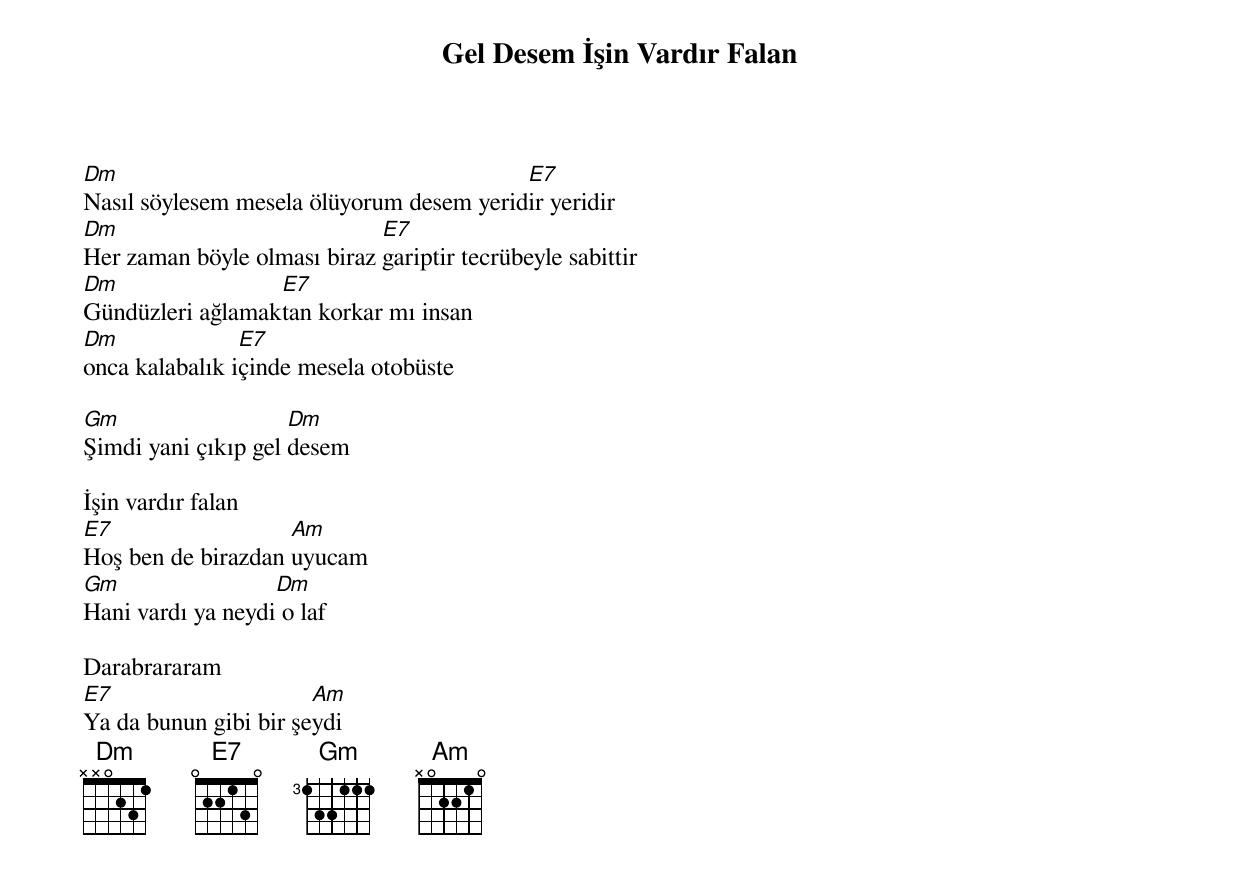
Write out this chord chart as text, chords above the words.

{title: Gel Desem İşin Vardır Falan}
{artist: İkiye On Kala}

Dm                                        E7
Nasıl söylesem mesela ölüyorum desem yeridir yeridir
Dm                           E7
Her zaman böyle olması biraz gariptir tecrübeyle sabittir
Dm                E7
Gündüzleri ağlamaktan korkar mı insan
Dm              E7
onca kalabalık içinde mesela otobüste

Gm                   Dm
Şimdi yani çıkıp gel desem

İşin vardır falan
E7                  Am
Hoş ben de birazdan uyucam
Gm                 Dm
Hani vardı ya neydi o laf

Darabrararam
E7                     Am
Ya da bunun gibi bir şeydi
